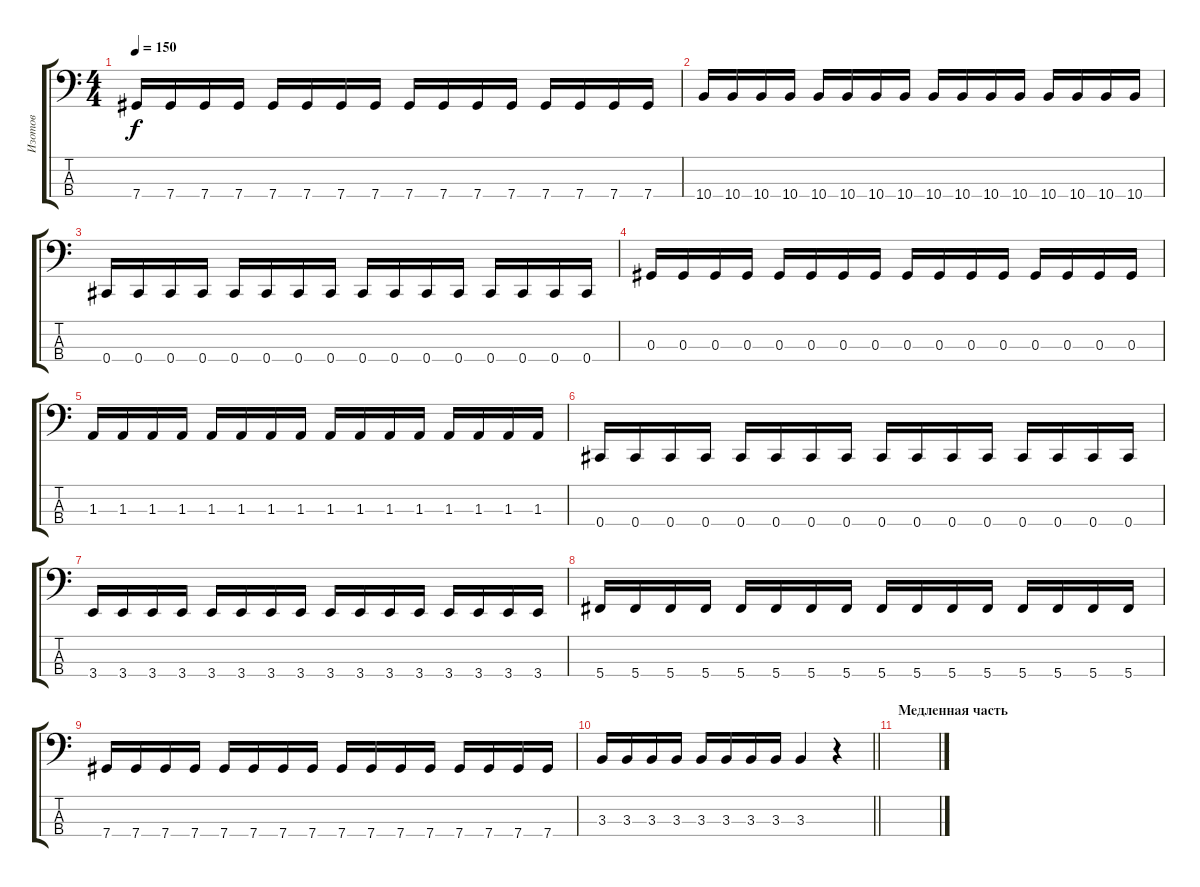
\track ("Изотов" "Изотов") {instrument electricbasspick}
\staff {score tabs}
\tuning (Gb2 Db2 Ab1 Db1) {hide}
\ts (4 4)
\tempo 150
\clef f4
\ks c
7.4.16{dy f} 7.4.16 7.4.16 7.4.16 7.4.16 7.4.16 7.4.16 7.4.16 7.4.16 7.4.16 7.4.16 7.4.16 7.4.16 7.4.16 7.4.16 7.4.16 |
10.4.16 10.4.16 10.4.16 10.4.16 10.4.16 10.4.16 10.4.16 10.4.16 10.4.16 10.4.16 10.4.16 10.4.16 10.4.16 10.4.16 10.4.16 10.4.16 |
0.4.16 0.4.16 0.4.16 0.4.16 0.4.16 0.4.16 0.4.16 0.4.16 0.4.16 0.4.16 0.4.16 0.4.16 0.4.16 0.4.16 0.4.16 0.4.16 |
0.3.16 0.3.16 0.3.16 0.3.16 0.3.16 0.3.16 0.3.16 0.3.16 0.3.16 0.3.16 0.3.16 0.3.16 0.3.16 0.3.16 0.3.16 0.3.16 |
1.3.16 1.3.16 1.3.16 1.3.16 1.3.16 1.3.16 1.3.16 1.3.16 1.3.16 1.3.16 1.3.16 1.3.16 1.3.16 1.3.16 1.3.16 1.3.16 |
0.4.16 0.4.16 0.4.16 0.4.16 0.4.16 0.4.16 0.4.16 0.4.16 0.4.16 0.4.16 0.4.16 0.4.16 0.4.16 0.4.16 0.4.16 0.4.16 |
3.4.16 3.4.16 3.4.16 3.4.16 3.4.16 3.4.16 3.4.16 3.4.16 3.4.16 3.4.16 3.4.16 3.4.16 3.4.16 3.4.16 3.4.16 3.4.16 |
5.4.16 5.4.16 5.4.16 5.4.16 5.4.16 5.4.16 5.4.16 5.4.16 5.4.16 5.4.16 5.4.16 5.4.16 5.4.16 5.4.16 5.4.16 5.4.16 |
7.4.16 7.4.16 7.4.16 7.4.16 7.4.16 7.4.16 7.4.16 7.4.16 7.4.16 7.4.16 7.4.16 7.4.16 7.4.16 7.4.16 7.4.16 7.4.16 |
\barLineRight lightlight
3.3.16 3.3.16 3.3.16 3.3.16 3.3.16 3.3.16 3.3.16 3.3.16 3.3.4 r.4 |
\section ("" "Медленная часть")
